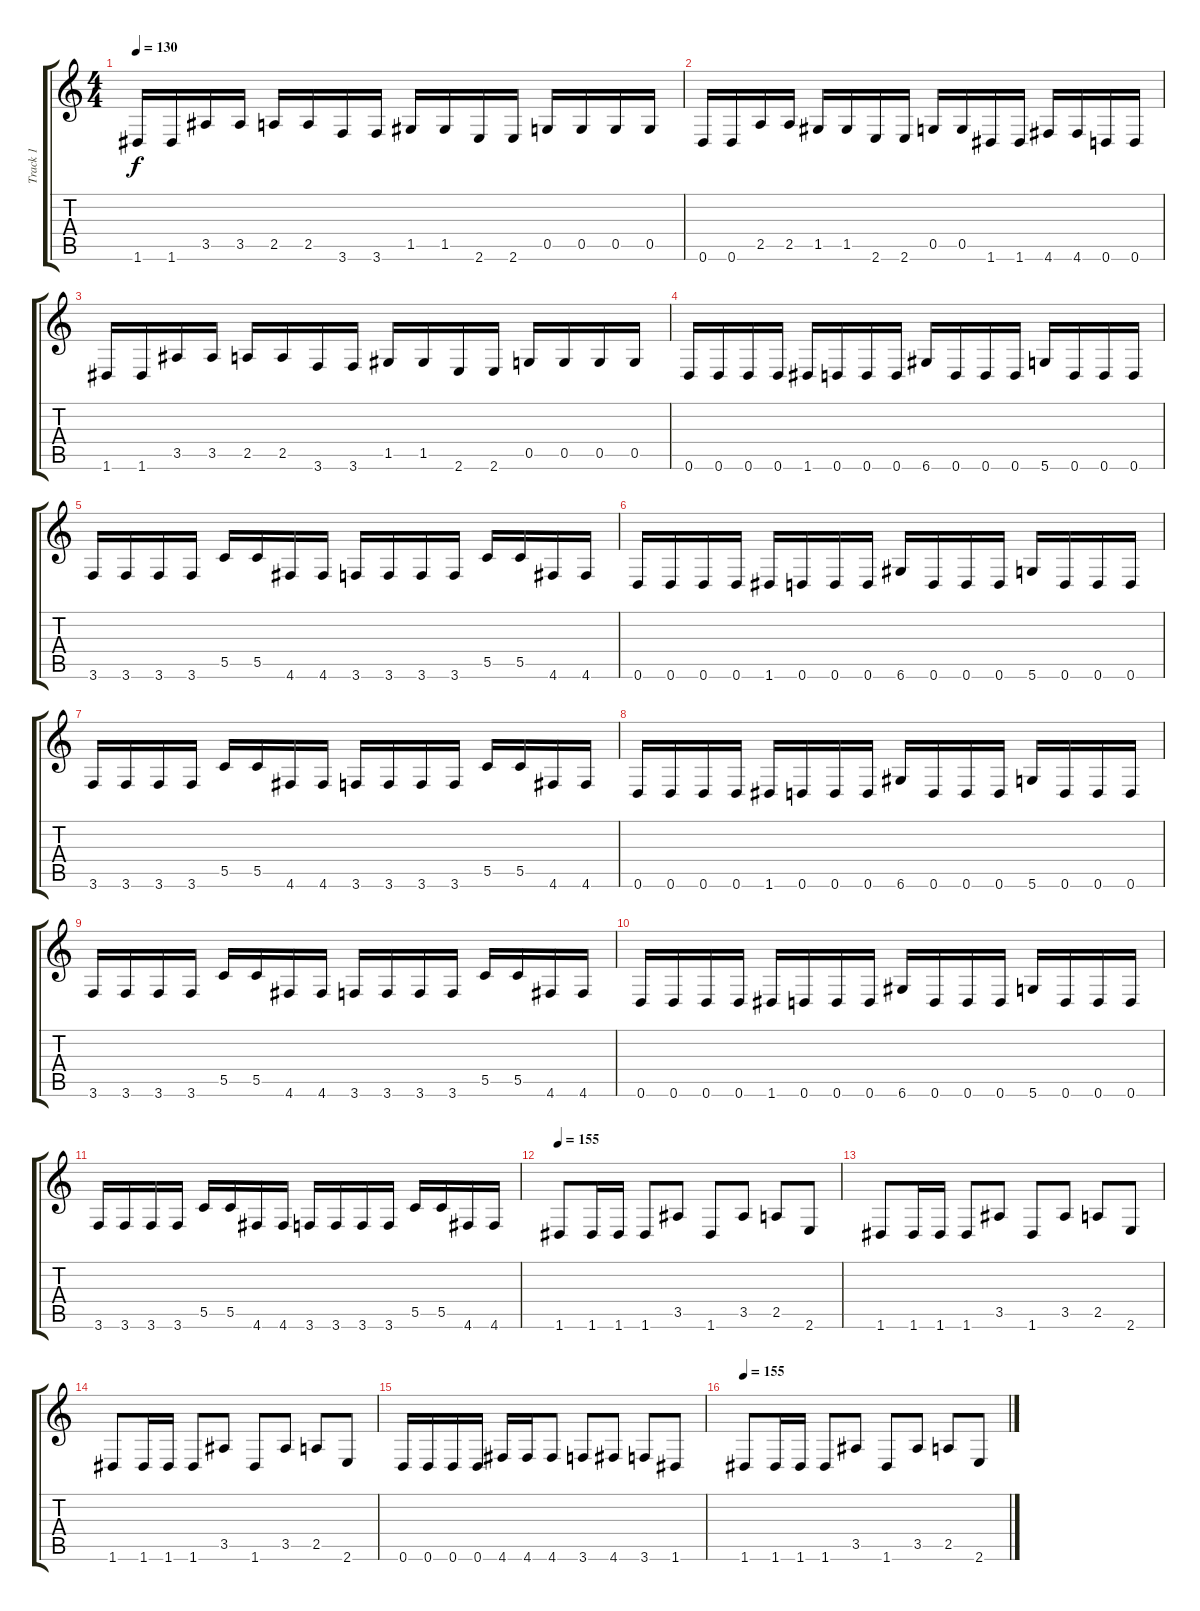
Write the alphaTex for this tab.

\track ("Track 1" "Track 1") {instrument distortionguitar}
\staff {score tabs}
\tuning (D4 A3 F3 C3 G2 D2) {hide}
\ts (4 4)
\tempo 130
\clef g2
\ks c
1.6.16{dy f} 1.6.16 3.5.16 3.5.16 2.5.16 2.5.16 3.6.16 3.6.16 1.5.16 1.5.16 2.6.16 2.6.16 0.5.16 0.5.16 0.5.16 0.5.16 |
0.6.16 0.6.16 2.5.16 2.5.16 1.5.16 1.5.16 2.6.16 2.6.16 0.5.16 0.5.16 1.6.16 1.6.16 4.6.16 4.6.16 0.6.16 0.6.16 |
1.6.16 1.6.16 3.5.16 3.5.16 2.5.16 2.5.16 3.6.16 3.6.16 1.5.16 1.5.16 2.6.16 2.6.16 0.5.16 0.5.16 0.5.16 0.5.16 |
0.6.16 0.6.16 0.6.16 0.6.16 1.6.16 0.6.16 0.6.16 0.6.16 6.6.16 0.6.16 0.6.16 0.6.16 5.6.16 0.6.16 0.6.16 0.6.16 |
3.6.16 3.6.16 3.6.16 3.6.16 5.5.16 5.5.16 4.6.16 4.6.16 3.6.16 3.6.16 3.6.16 3.6.16 5.5.16 5.5.16 4.6.16 4.6.16 |
0.6.16 0.6.16 0.6.16 0.6.16 1.6.16 0.6.16 0.6.16 0.6.16 6.6.16 0.6.16 0.6.16 0.6.16 5.6.16 0.6.16 0.6.16 0.6.16 |
3.6.16 3.6.16 3.6.16 3.6.16 5.5.16 5.5.16 4.6.16 4.6.16 3.6.16 3.6.16 3.6.16 3.6.16 5.5.16 5.5.16 4.6.16 4.6.16 |
0.6.16 0.6.16 0.6.16 0.6.16 1.6.16 0.6.16 0.6.16 0.6.16 6.6.16 0.6.16 0.6.16 0.6.16 5.6.16 0.6.16 0.6.16 0.6.16 |
3.6.16 3.6.16 3.6.16 3.6.16 5.5.16 5.5.16 4.6.16 4.6.16 3.6.16 3.6.16 3.6.16 3.6.16 5.5.16 5.5.16 4.6.16 4.6.16 |
0.6.16 0.6.16 0.6.16 0.6.16 1.6.16 0.6.16 0.6.16 0.6.16 6.6.16 0.6.16 0.6.16 0.6.16 5.6.16 0.6.16 0.6.16 0.6.16 |
3.6.16 3.6.16 3.6.16 3.6.16 5.5.16 5.5.16 4.6.16 4.6.16 3.6.16 3.6.16 3.6.16 3.6.16 5.5.16 5.5.16 4.6.16 4.6.16 |
\tempo 155
1.6.8 1.6.16 1.6.16 1.6.8 3.5.8 1.6.8 3.5.8 2.5.8 2.6.8 |
1.6.8 1.6.16 1.6.16 1.6.8 3.5.8 1.6.8 3.5.8 2.5.8 2.6.8 |
1.6.8 1.6.16 1.6.16 1.6.8 3.5.8 1.6.8 3.5.8 2.5.8 2.6.8 |
0.6.16 0.6.16 0.6.16 0.6.16 4.6.16 4.6.16 4.6.8 3.6.8 4.6.8 3.6.8 1.6.8 |
\tempo 155
1.6.8 1.6.16 1.6.16 1.6.8 3.5.8 1.6.8 3.5.8 2.5.8 2.6.8
